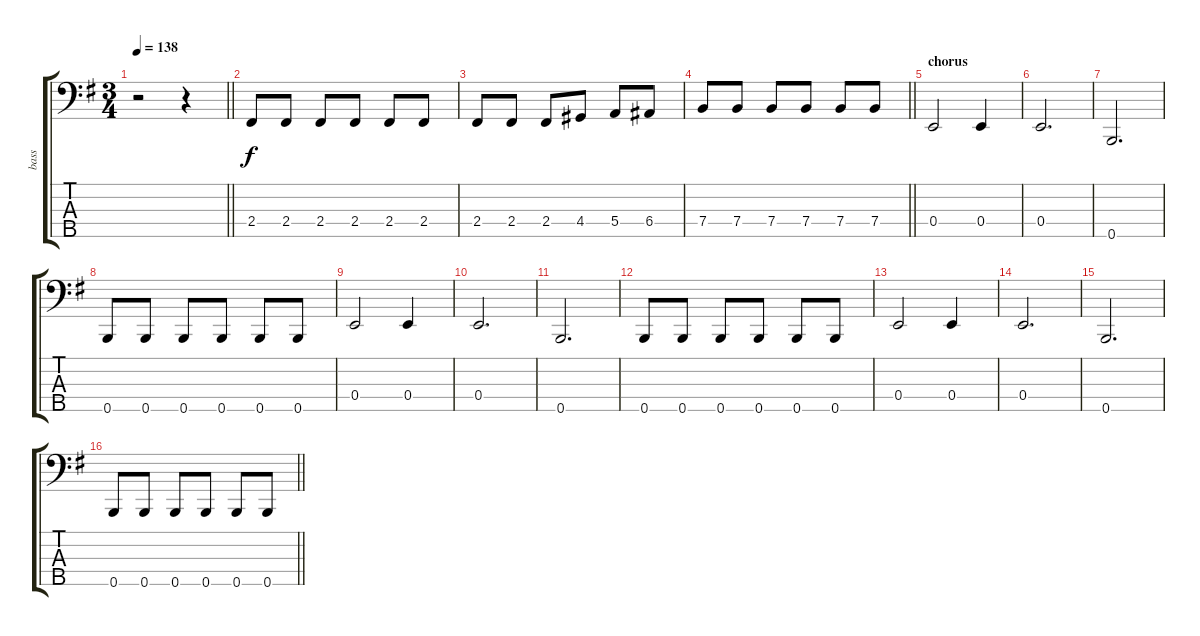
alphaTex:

\track ("bass" "bass") {instrument electricbassfinger}
\staff {score tabs}
\tuning (G2 D2 A1 E1 B0) {hide}
\ts (3 4)
\tempo 138
\clef f4
\barLineRight lightlight
\ks eminor
r.2{dy f} r.4 |
\section ("" "")
2.4.8 2.4.8 2.4.8 2.4.8 2.4.8 2.4.8 |
2.4.8 2.4.8 2.4.8 4.4.8 5.4.8 6.4.8 |
\barLineRight lightlight
7.4.8 7.4.8 7.4.8 7.4.8 7.4.8 7.4.8 |
\section ("" "chorus")
0.4.2 0.4.4 |
0.4.2{d} |
0.5.2{d} |
0.5.8 0.5.8 0.5.8 0.5.8 0.5.8 0.5.8 |
0.4.2 0.4.4 |
0.4.2{d} |
0.5.2{d} |
0.5.8 0.5.8 0.5.8 0.5.8 0.5.8 0.5.8 |
0.4.2 0.4.4 |
0.4.2{d} |
0.5.2{d} |
\barLineRight lightlight
0.5.8 0.5.8 0.5.8 0.5.8 0.5.8 0.5.8
